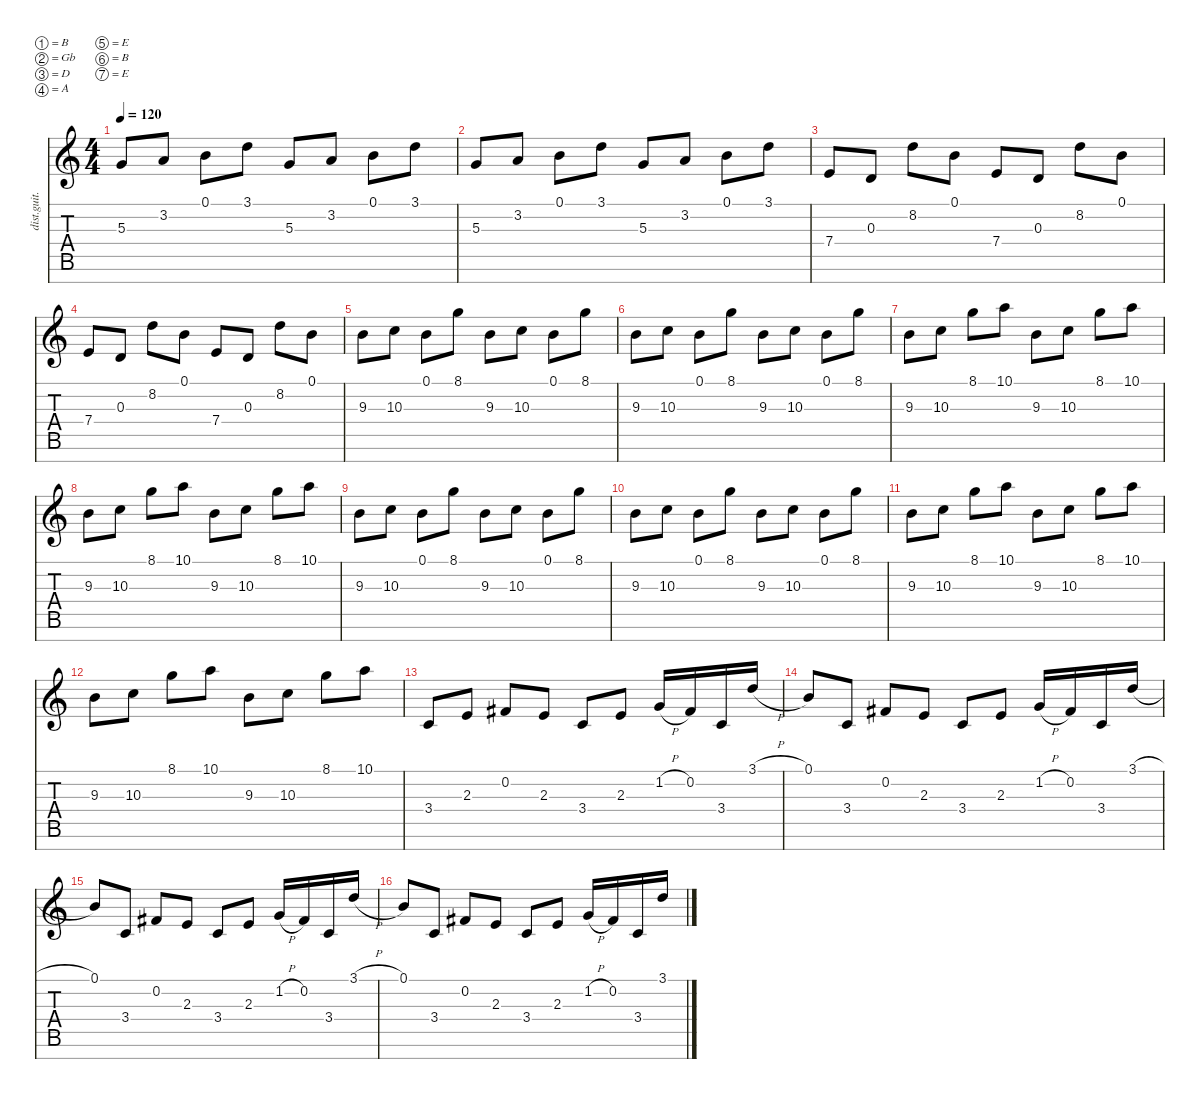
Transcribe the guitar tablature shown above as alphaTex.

\defaultSystemsLayout 4
\hideDynamics
\bracketExtendMode nobrackets
\otherSystemsTrackNameOrientation horizontal
\track ("Distortion Guitar" "dist.guit.") {instrument distortionguitar}
\staff {score tabs}
\tuning (B3 Gb3 D3 A2 E2 B1 E1)
\ts (4 4)
\tempo 120
\clef g2
\ks c
5.3.8{dy mf instrument distortionguitar beam Up} 3.2.8{beam Up} 0.1.8{beam Down} 3.1.8{beam Down} 5.3.8{beam Up} 3.2.8{beam Up} 0.1.8{beam Down} 3.1.8{beam Down} |
5.3.8{beam Up} 3.2.8{beam Up} 0.1.8{beam Down} 3.1.8{beam Down} 5.3.8{beam Up} 3.2.8{beam Up} 0.1.8{beam Down} 3.1.8{beam Down} |
7.4.8{beam Up} 0.3.8{beam Up} 8.2.8{beam Down} 0.1.8{beam Down} 7.4.8{beam Up} 0.3.8{beam Up} 8.2.8{beam Down} 0.1.8{beam Down} |
7.4.8{beam Up} 0.3.8{beam Up} 8.2.8{beam Down} 0.1.8{beam Down} 7.4.8{beam Up} 0.3.8{beam Up} 8.2.8{beam Down} 0.1.8{beam Down} |
9.3.8{beam Down} 10.3.8{beam Down} 0.1.8{beam Down} 8.1.8{beam Down} 9.3.8{beam Down} 10.3.8{beam Down} 0.1.8{beam Down} 8.1.8{beam Down} |
9.3.8{beam Down} 10.3.8{beam Down} 0.1.8{beam Down} 8.1.8{beam Down} 9.3.8{beam Down} 10.3.8{beam Down} 0.1.8{beam Down} 8.1.8{beam Down} |
9.3.8{beam Down} 10.3.8{beam Down} 8.1.8{beam Down} 10.1.8{beam Down} 9.3.8{beam Down} 10.3.8{beam Down} 8.1.8{beam Down} 10.1.8{beam Down} |
9.3.8{beam Down} 10.3.8{beam Down} 8.1.8{beam Down} 10.1.8{beam Down} 9.3.8{beam Down} 10.3.8{beam Down} 8.1.8{beam Down} 10.1.8{beam Down} |
9.3.8{beam Down} 10.3.8{beam Down} 0.1.8{beam Down} 8.1.8{beam Down} 9.3.8{beam Down} 10.3.8{beam Down} 0.1.8{beam Down} 8.1.8{beam Down} |
9.3.8{beam Down} 10.3.8{beam Down} 0.1.8{beam Down} 8.1.8{beam Down} 9.3.8{beam Down} 10.3.8{beam Down} 0.1.8{beam Down} 8.1.8{beam Down} |
9.3.8{beam Down} 10.3.8{beam Down} 8.1.8{beam Down} 10.1.8{beam Down} 9.3.8{beam Down} 10.3.8{beam Down} 8.1.8{beam Down} 10.1.8{beam Down} |
9.3.8{beam Down} 10.3.8{beam Down} 8.1.8{beam Down} 10.1.8{beam Down} 9.3.8{beam Down} 10.3.8{beam Down} 8.1.8{beam Down} 10.1.8{beam Down} |
3.4.8{beam Up} 2.3.8{beam Up} 0.2{acc #}.8{beam Up} 2.3.8{beam Up} 3.4.8{beam Up} 2.3.8{beam Up} 1.2{h}.16{beam Up} 0.2{acc #}.16{beam Up} 3.4.16{beam Up} 3.1{h}.16{beam Up} |
0.1.8{beam Up} 3.4.8{beam Up} 0.2{acc #}.8{beam Up} 2.3.8{beam Up} 3.4.8{beam Up} 2.3.8{beam Up} 1.2{h}.16{beam Up} 0.2{acc #}.16{beam Up} 3.4.16{beam Up} 3.1{h}.16{beam Up} |
0.1.8{beam Up} 3.4.8{beam Up} 0.2{acc #}.8{beam Up} 2.3.8{beam Up} 3.4.8{beam Up} 2.3.8{beam Up} 1.2{h}.16{beam Up} 0.2{acc #}.16{beam Up} 3.4.16{beam Up} 3.1{h}.16{beam Up} |
0.1.8{beam Up} 3.4.8{beam Up} 0.2{acc #}.8{beam Up} 2.3.8{beam Up} 3.4.8{beam Up} 2.3.8{beam Up} 1.2{h}.16{beam Up} 0.2{acc #}.16{beam Up} 3.4.16{beam Up} 3.1.16{beam Up}
